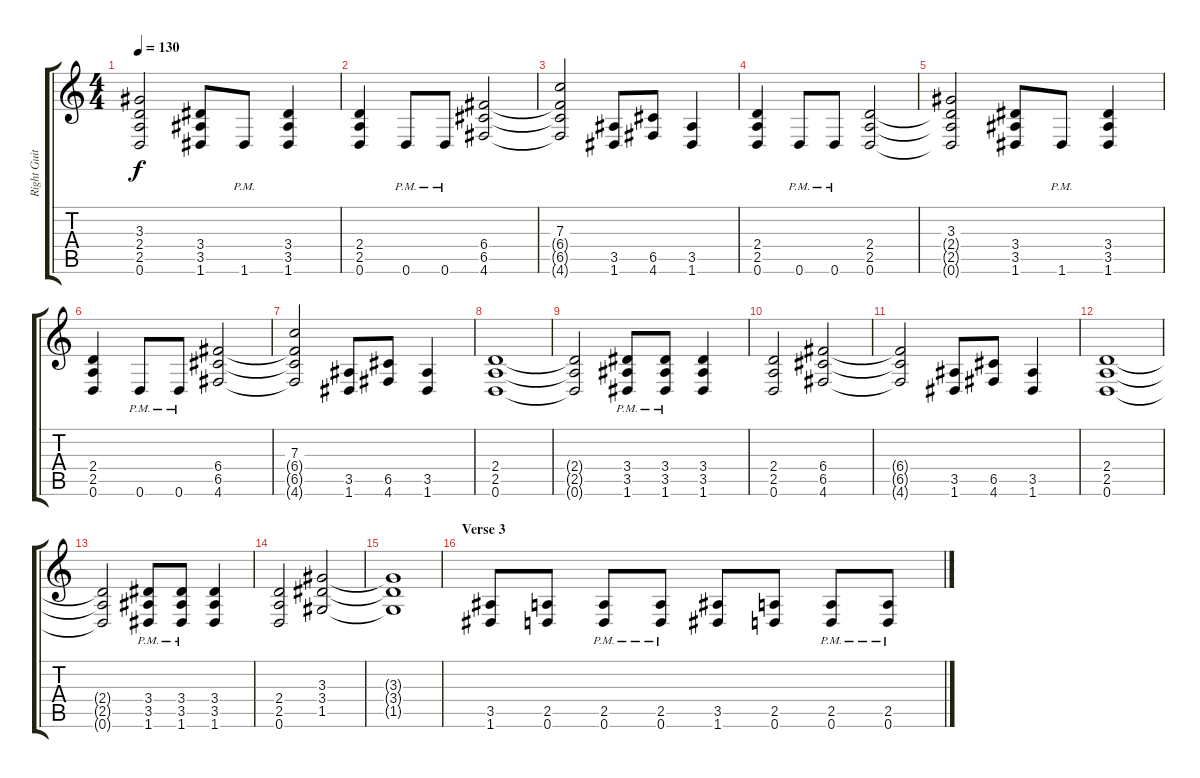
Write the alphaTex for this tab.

\track ("Right Guitar" "Right Guit") {instrument distortionguitar}
\staff {score tabs}
\tuning (D4 A3 F3 C3 G2 D2) {hide}
\ts (4 4)
\tempo 130
\clef g2
\ks c
(3.3 2.4{t} 2.5{t} 0.6{t}).2{dy f} (3.4 3.5 1.6).8 1.6{pm}.8 (3.4 3.5 1.6).4 |
(2.4 2.5 0.6).4 0.6{pm}.8 0.6{pm}.8 (6.4 6.5 4.6).2 |
(7.3 6.4{t} 6.5{t} 4.6{t}).2 (3.5 1.6).8 (6.5 4.6).8 (3.5 1.6).4 |
(2.4 2.5 0.6).4 0.6{pm}.8 0.6{pm}.8 (2.4 2.5 0.6).2 |
(3.3 2.4{t} 2.5{t} 0.6{t}).2 (3.4 3.5 1.6).8 1.6{pm}.8 (3.4 3.5 1.6).4 |
(2.4 2.5 0.6).4 0.6{pm}.8 0.6{pm}.8 (6.4 6.5 4.6).2 |
(7.3 6.4{t} 6.5{t} 4.6{t}).2 (3.5 1.6).8 (6.5 4.6).8 (3.5 1.6).4 |
(2.4 2.5 0.6).1 |
(2.4{t} 2.5{t} 0.6{t}).2 (3.4{pm} 3.5{pm} 1.6{pm}).8 (3.4{pm} 3.5{pm} 1.6{pm}).8 (3.4 3.5 1.6).4 |
(2.4 2.5 0.6).2 (6.4 6.5 4.6).2 |
(6.4{t} 6.5{t} 4.6{t}).2 (3.5 1.6).8 (6.5 4.6).8 (3.5 1.6).4 |
(2.4 2.5 0.6).1 |
(2.4{t} 2.5{t} 0.6{t}).2 (3.4{pm} 3.5{pm} 1.6{pm}).8 (3.4{pm} 3.5{pm} 1.6{pm}).8 (3.4 3.5 1.6).4 |
(2.4 2.5 0.6).2 (3.3 3.4 1.5).2 |
(3.3{t} 3.4{t} 1.5{t}).1 |
\section ("" "Verse 3")
(3.5 1.6).8 (2.5 0.6).8 (2.5{pm} 0.6{pm}).8 (2.5 0.6{pm}).8 (3.5 1.6).8 (2.5 0.6).8 (2.5{pm} 0.6{pm}).8 (2.5{pm} 0.6{pm}).8
